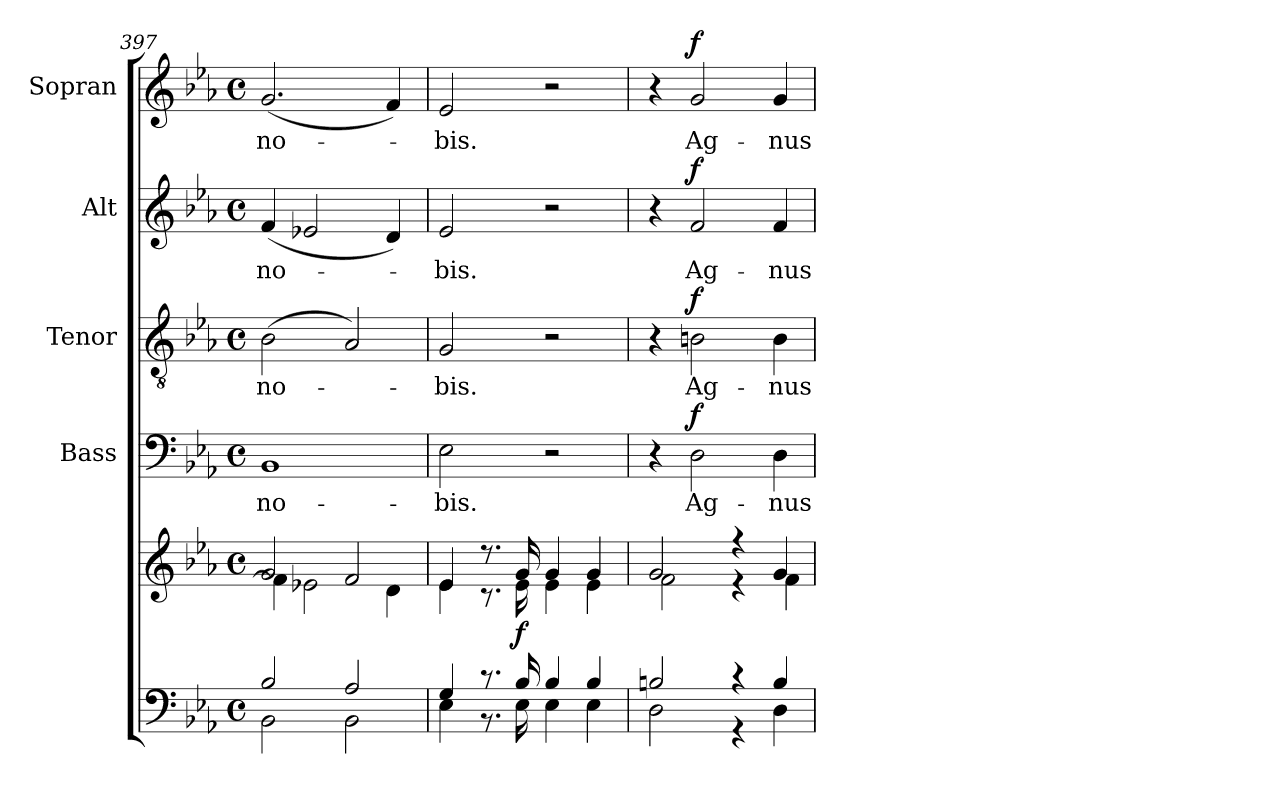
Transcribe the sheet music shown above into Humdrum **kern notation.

**kern	**kern	**dynam	**kern	**text	**dynam	**kern	**text	**dynam	**kern	**text	**dynam	**kern	**text	**dynam
*part5	*part5	*part5	*part4	*part4	*part4	*part3	*part3	*part3	*part2	*part2	*part2	*part1	*part1	*part1
*staff6	*staff5	*staff5/6	*staff4	*staff4	*staff4	*staff3	*staff3	*staff3	*staff2	*staff2	*staff2	*staff1	*staff1	*staff1
*	*	*	*I"Bass	*	*	*I"Tenor	*	*	*I"Alt	*	*	*I"Sopran	*	*
*	*	*	*I'B.	*	*	*I'T.	*	*	*I'A.	*	*	*I'S.	*	*
*clefF4	*clefG2	*	*clefF4	*	*	*clefGv2	*	*	*clefG2	*	*	*clefG2	*	*
*k[b-e-a-]	*k[b-e-a-]	*	*k[b-e-a-]	*	*	*k[b-e-a-]	*	*	*k[b-e-a-]	*	*	*k[b-e-a-]	*	*
*E-:	*E-:	*	*E-:	*	*	*E-:	*	*	*E-:	*	*	*E-:	*	*
*M4/4	*M4/4	*	*M4/4	*	*	*M4/4	*	*	*M4/4	*	*	*M4/4	*	*
*met(c)	*met(c)	*	*met(c)	*	*	*met(c)	*	*	*met(c)	*	*	*met(c)	*	*
=397	=397	=397	=397	=397	=397	=397	=397	=397	=397	=397	=397	=397	=397	=397
*^	*^	*	*	*	*	*	*	*	*	*	*	*	*	*
!	!	!	!	!	!	!LO:LY:b	!	!	!LO:LY:b	!	!	!LO:LY:b	!	!	!LO:LY:b	!
2B-/	2BB-\	2g/	4f\]	.	1BB-	no-	.	(>2B-\	no-	.	(<4f/	no-	.	(<2.g/	no-	.
.	.	.	2e-X\	.	.	.	.	.	.	.	2e-X/	.	.	.	.	.
2A-/	2BB-\	2f/	.	.	.	.	.	2A-/)	.	.	.	.	.	.	.	.
.	.	.	4d\	.	.	.	.	.	.	.	4d/)	.	.	4f/)	.	.
!!LO:LB:g=z
=398	=398	=398	=398	=398	=398	=398	=398	=398	=398	=398	=398	=398	=398	=398	=398	=398
!	!	!	!	!	!	!LO:LY:b	!	!	!LO:LY:b	!	!	!LO:LY:b	!	!	!LO:LY:b	!
4G/	4E-\	4e-/	4e-\	.	2E-\	-bis.	.	2G/	-bis.	.	2e-/	-bis.	.	2e-/	-bis.	.
8.r	8.r	8.r	8.r	.	.	.	.	.	.	.	.	.	.	.	.	.
!	!	!	!	!LO:DY:b	!	!	!	!	!	!	!	!	!	!	!	!
16B-/	16E-\	16g/	16e-\	f	.	.	.	.	.	.	.	.	.	.	.	.
4B-/	4E-\	4g/	4e-\	.	2r	.	.	2r	.	.	2r	.	.	2r	.	.
4B-/	4E-\	4g/	4e-\	.	.	.	.	.	.	.	.	.	.	.	.	.
=399	=399	=399	=399	=399	=399	=399	=399	=399	=399	=399	=399	=399	=399	=399	=399	=399
2Bn/	2D\	2g/	2f\	.	4r	.	.	4r	.	.	4r	.	.	4r	.	.
!	!	!	!	!	!	!LO:LY:b	!LO:DY:a	!	!LO:LY:b	!LO:DY:a	!	!LO:LY:b	!LO:DY:a	!	!LO:LY:b	!LO:DY:a
.	.	.	.	.	2D\	Ag-	f	2Bn\	Ag-	f	2f/	Ag-	f	2g/	Ag-	f
4r	4r	4r	4r	.	.	.	.	.	.	.	.	.	.	.	.	.
!	!	!	!	!	!	!LO:LY:b	!	!	!LO:LY:b	!	!	!LO:LY:b	!	!	!LO:LY:b	!
4B/	4D\	4g/	4f\	.	4D\	-nus	.	4B\	-nus	.	4f/	-nus	.	4g/	-nus	.
*v	*v	*	*	*	*	*	*	*	*	*	*	*	*	*	*	*
*	*v	*v	*	*	*	*	*	*	*	*	*	*	*	*	*
=	=	=	=	=	=	=	=	=	=	=	=	=	=	=
*-	*-	*-	*-	*-	*-	*-	*-	*-	*-	*-	*-	*-	*-	*-
